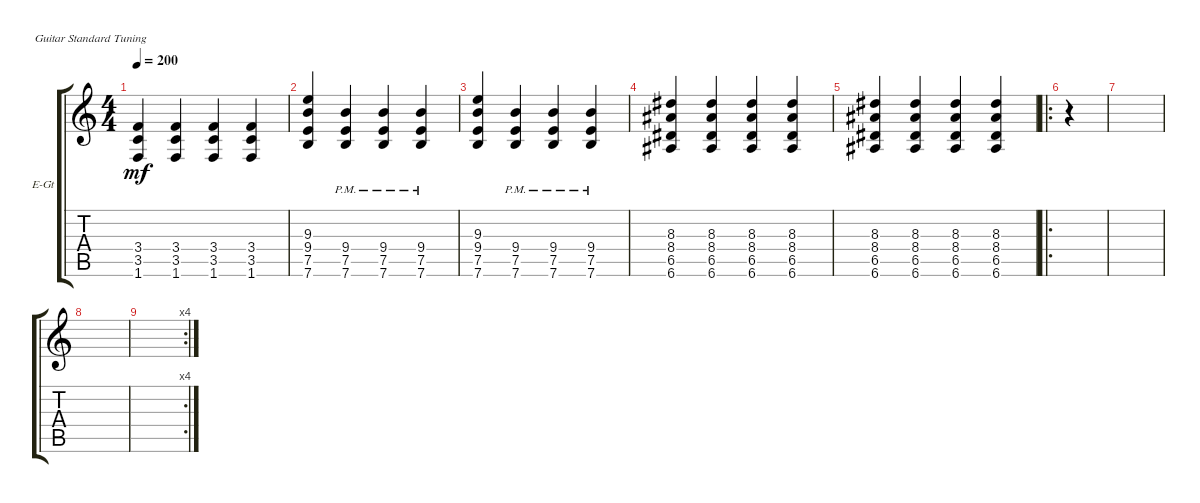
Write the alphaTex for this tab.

\defaultSystemsLayout 4
\bracketExtendMode groupsimilarinstruments
\firstSystemTrackNameOrientation horizontal
\otherSystemsTrackNameOrientation horizontal
\track ("Electric Guitar" "E-Gt") {instrument overdrivenguitar}
\staff {score tabs}
\tuning (E4 B3 G3 D3 A2 E2)
\ts (4 4)
\tempo 200
\clef g2
\ks c
(3.4 3.5 1.6).4{dy mf} (3.4 3.5 1.6).4 (3.4 3.5 1.6).4 (3.4 3.5 1.6).4 |
(7.6 7.5 9.4 9.3).4 (9.4{pm} 7.5{pm} 7.6{pm}).4 (7.6{pm} 7.5{pm} 9.4{pm}).4 (9.4{pm} 7.5{pm} 7.6{pm}).4 |
(7.6 7.5 9.4 9.3).4 (9.4{pm} 7.5{pm} 7.6{pm}).4 (7.6{pm} 7.5{pm} 9.4{pm}).4 (9.4{pm} 7.5{pm} 7.6{pm}).4 |
(6.6 6.5 8.4 8.3).4 (6.6 6.5 8.4 8.3).4 (6.6 6.5 8.4 8.3).4 (6.6 6.5 8.4 8.3).4 |
(6.6 6.5 8.4 8.3).4 (6.6 6.5 8.4 8.3).4 (6.6 6.5 8.4 8.3).4 (6.6 6.5 8.4 8.3).4 |
\ro
r.4 |
|
|
\rc 4
